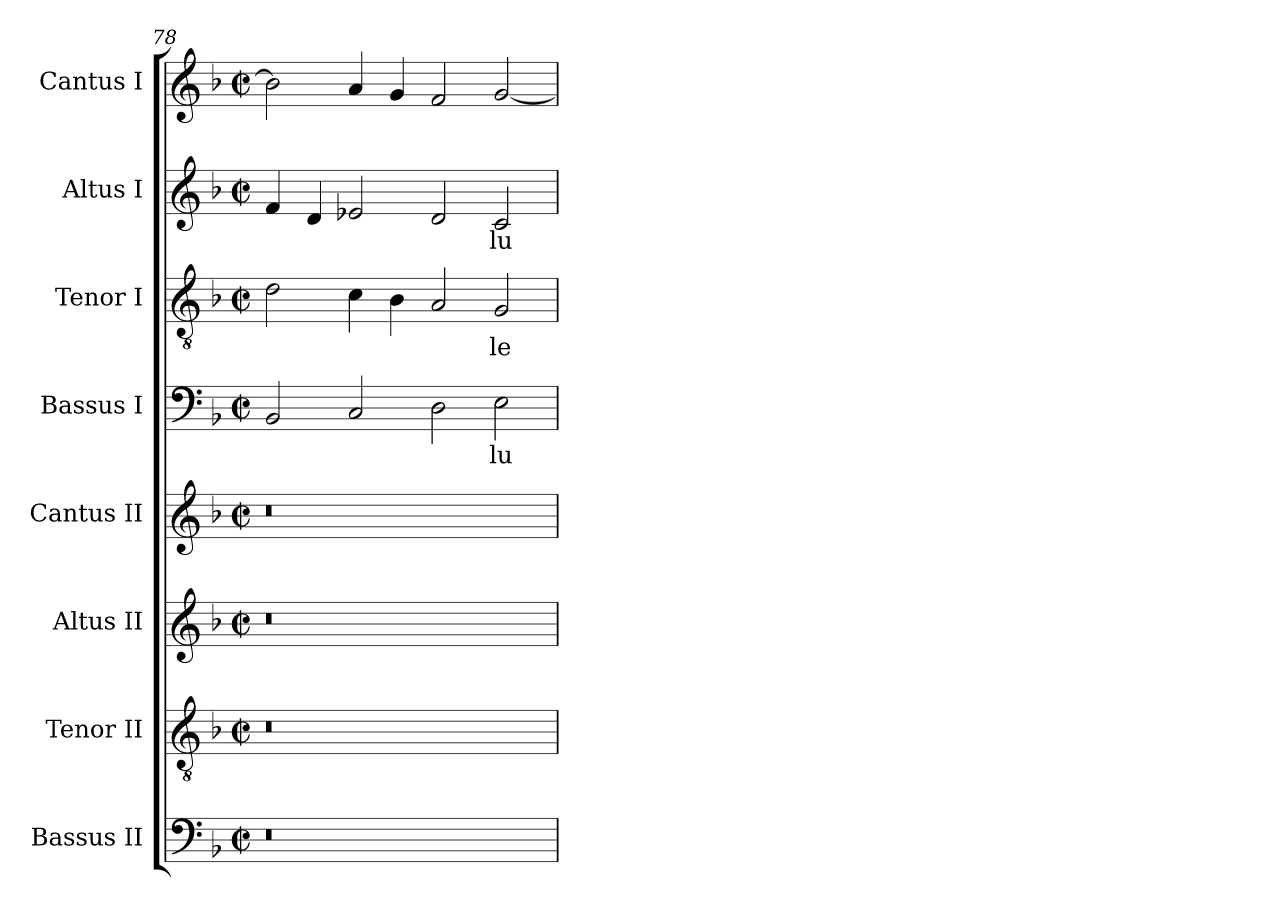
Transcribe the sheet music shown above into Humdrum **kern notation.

**kern	**kern	**kern	**kern	**kern	**text	**kern	**text	**kern	**text	**kern
*part8	*part7	*part6	*part5	*part4	*part4	*part3	*part3	*part2	*part2	*part1
*staff8	*staff7	*staff6	*staff5	*staff4	*staff4	*staff3	*staff3	*staff2	*staff2	*staff1
*I"Bassus II	*I"Tenor II	*I"Altus II	*I"Cantus II	*I"Bassus I	*	*I"Tenor I	*	*I"Altus I	*	*I"Cantus I
*clefF4	*clefGv2	*clefG2	*clefG2	*clefF4	*	*clefGv2	*	*clefG2	*	*clefG2
*k[b-]	*k[b-]	*k[b-]	*k[b-]	*k[b-]	*	*k[b-]	*	*k[b-]	*	*k[b-]
*F:	*F:	*F:	*F:	*F:	*	*F:	*	*F:	*	*F:
*M2/2	*M2/2	*M2/2	*M2/2	*M2/2	*	*M2/2	*	*M2/2	*	*M2/2
*met(c|)	*met(c|)	*met(c|)	*met(c|)	*met(c|)	*	*met(c|)	*	*met(c|)	*	*met(c|)
=78	=78	=78	=78	=78	=78	=78	=78	=78	=78	=78
0r	0r	0r	0r	2BB-/	.	2d\	.	4f/	.	2b-\]
.	.	.	.	.	.	.	.	4d/	.	.
.	.	.	.	2C/	.	4c\	.	2e-X/	.	4a/
.	.	.	.	.	.	4B-\	.	.	.	4g/
.	.	.	.	2D\	.	2A/	.	2d/	.	2f/
!	!	!	!	!	!LO:LY:b:cj	!	!LO:LY:b:cj	!	!LO:LY:b:cj	!
.	.	.	.	2E\	lu	2G/	-le-	2c/	-lu-	[>2g/
=	=	=	=	=	=	=	=	=	=	=
*-	*-	*-	*-	*-	*-	*-	*-	*-	*-	*-
